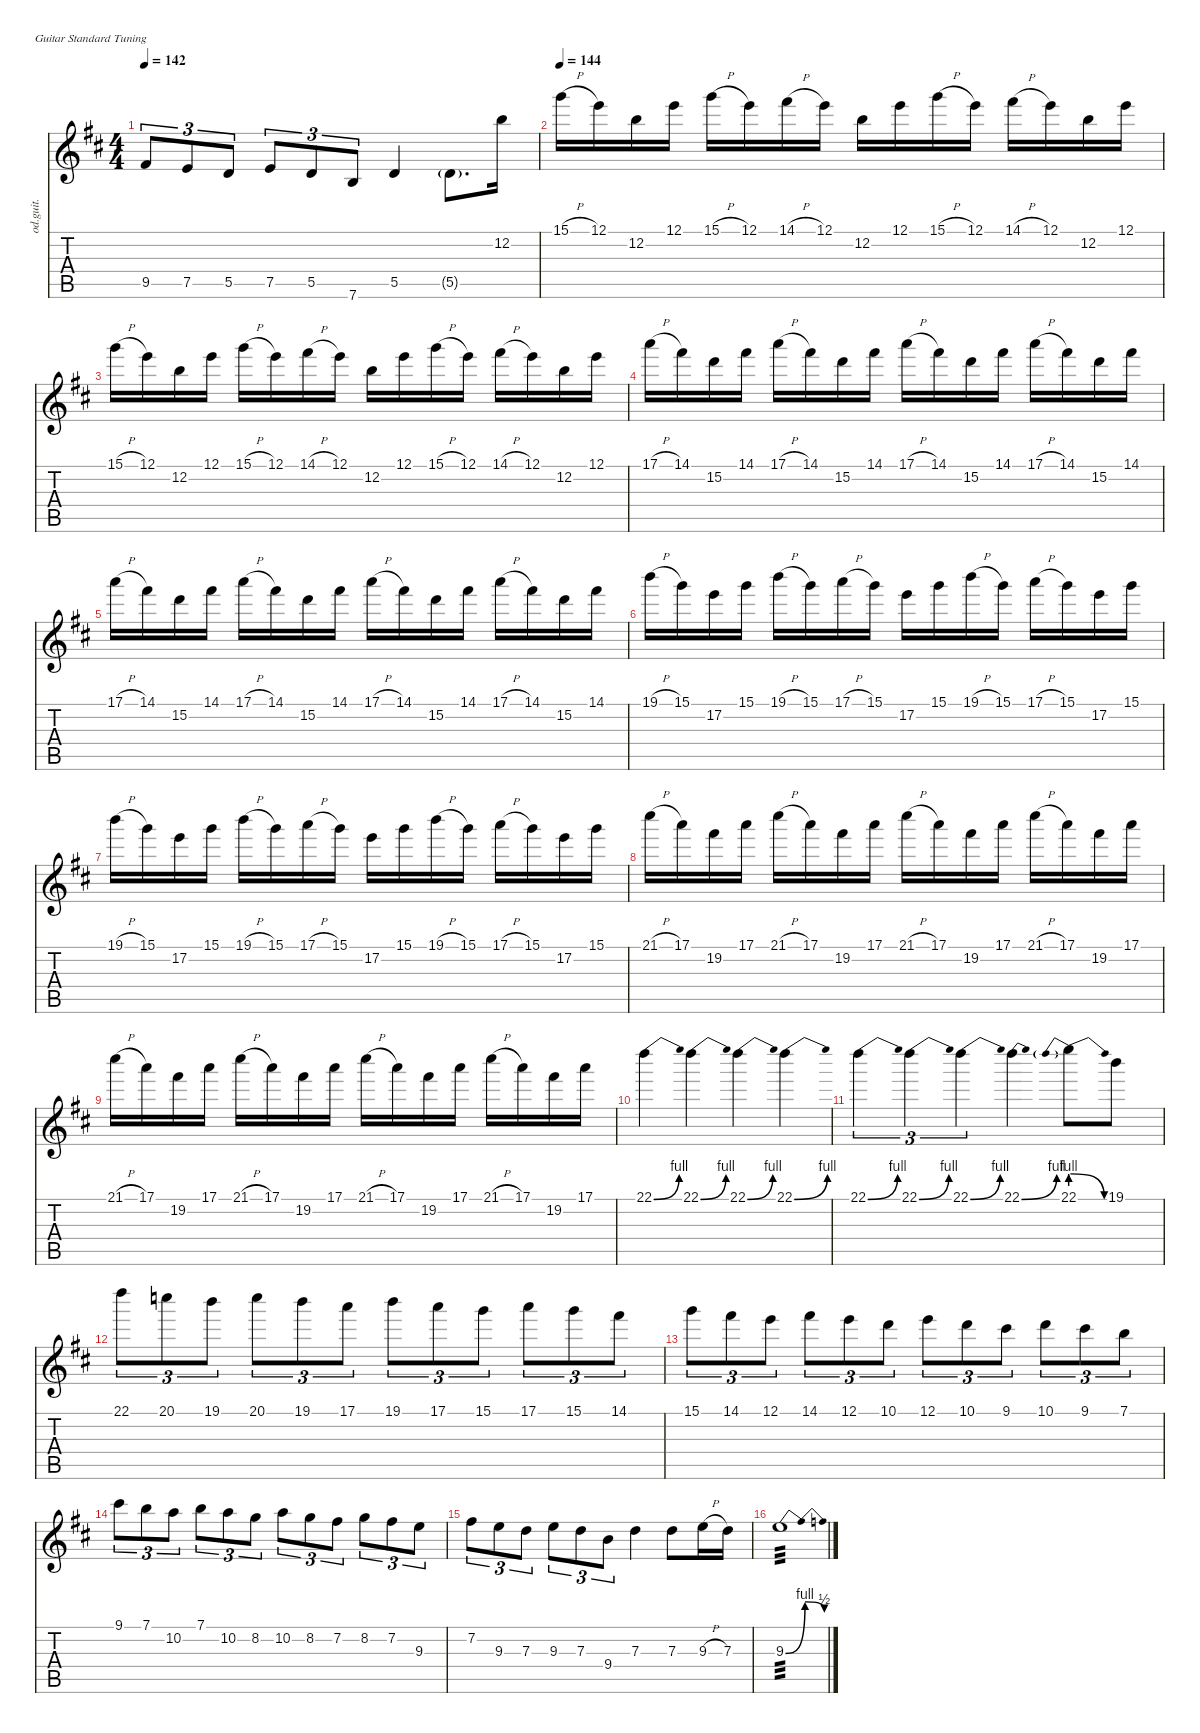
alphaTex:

\defaultSystemsLayout 4
\hideDynamics
\bracketExtendMode nobrackets
\otherSystemsTrackNameOrientation horizontal
\track ("Kirk - Lead Distortion" "od.guit.") {instrument distortionguitar}
\staff {score tabs}
\tuning (E4 B3 G3 D3 A2 E2)
\ts (4 4)
\tempo 142
\clef g2
\ks bminor
9.5{acc #}.8{tu (3 2) dy f beam Up} 7.5{acc forcenatural}.8{tu (3 2) beam Up} 5.5{acc forcenatural}.8{tu (3 2) beam Up} 7.5{acc forcenatural}.8{tu (3 2) beam Up} 5.5{acc forcenatural}.8{tu (3 2) beam Up} 7.6{acc forcenatural}.8{tu (3 2) beam Up} 5.5{acc forcenatural}.4{beam Up} 5.5{g acc forcenatural}.8{d dy mf beam Down} 12.2{acc forcenatural}.16{dy f beam Down} |
\tempo 144
15.1{h acc forcenatural}.16{beam Down} 12.1{acc forcenatural}.16{beam Down} 12.2{acc forcenatural}.16{beam Down} 12.1{acc forcenatural}.16{beam Down} 15.1{h acc forcenatural}.16{beam Down} 12.1{acc forcenatural}.16{beam Down} 14.1{h acc #}.16{beam Down} 12.1{acc forcenatural}.16{beam Down} 12.2{acc forcenatural}.16{beam Down} 12.1{acc forcenatural}.16{beam Down} 15.1{h acc forcenatural}.16{beam Down} 12.1{acc forcenatural}.16{beam Down} 14.1{h acc #}.16{beam Down} 12.1{acc forcenatural}.16{beam Down} 12.2{acc forcenatural}.16{beam Down} 12.1{acc forcenatural}.16{beam Down} |
15.1{h acc forcenatural}.16{beam Down} 12.1{acc forcenatural}.16{beam Down} 12.2{acc forcenatural}.16{beam Down} 12.1{acc forcenatural}.16{beam Down} 15.1{h acc forcenatural}.16{beam Down} 12.1{acc forcenatural}.16{beam Down} 14.1{h acc #}.16{beam Down} 12.1{acc forcenatural}.16{beam Down} 12.2{acc forcenatural}.16{beam Down} 12.1{acc forcenatural}.16{beam Down} 15.1{h acc forcenatural}.16{beam Down} 12.1{acc forcenatural}.16{beam Down} 14.1{h acc #}.16{beam Down} 12.1{acc forcenatural}.16{beam Down} 12.2{acc forcenatural}.16{beam Down} 12.1{acc forcenatural}.16{beam Down} |
17.1{h acc forcenatural}.16{beam Down} 14.1{acc #}.16{beam Down} 15.2{acc forcenatural}.16{beam Down} 14.1{acc #}.16{beam Down} 17.1{h acc forcenatural}.16{beam Down} 14.1{acc #}.16{beam Down} 15.2{acc forcenatural}.16{beam Down} 14.1{acc #}.16{beam Down} 17.1{h acc forcenatural}.16{beam Down} 14.1{acc #}.16{beam Down} 15.2{acc forcenatural}.16{beam Down} 14.1{acc #}.16{beam Down} 17.1{h acc forcenatural}.16{beam Down} 14.1{acc #}.16{beam Down} 15.2{acc forcenatural}.16{beam Down} 14.1{acc #}.16{beam Down} |
17.1{h acc forcenatural}.16{beam Down} 14.1{acc #}.16{beam Down} 15.2{acc forcenatural}.16{beam Down} 14.1{acc #}.16{beam Down} 17.1{h acc forcenatural}.16{beam Down} 14.1{acc #}.16{beam Down} 15.2{acc forcenatural}.16{beam Down} 14.1{acc #}.16{beam Down} 17.1{h acc forcenatural}.16{beam Down} 14.1{acc #}.16{beam Down} 15.2{acc forcenatural}.16{beam Down} 14.1{acc #}.16{beam Down} 17.1{h acc forcenatural}.16{beam Down} 14.1{acc #}.16{beam Down} 15.2{acc forcenatural}.16{beam Down} 14.1{acc #}.16{beam Down} |
19.1{h acc forcenatural}.16{beam Down} 15.1{acc forcenatural}.16{beam Down} 17.2{acc forcenatural}.16{beam Down} 15.1{acc forcenatural}.16{beam Down} 19.1{h acc forcenatural}.16{beam Down} 15.1{acc forcenatural}.16{beam Down} 17.1{h acc forcenatural}.16{beam Down} 15.1{acc forcenatural}.16{beam Down} 17.2{acc forcenatural}.16{beam Down} 15.1{acc forcenatural}.16{beam Down} 19.1{h acc forcenatural}.16{beam Down} 15.1{acc forcenatural}.16{beam Down} 17.1{h acc forcenatural}.16{beam Down} 15.1{acc forcenatural}.16{beam Down} 17.2{acc forcenatural}.16{beam Down} 15.1{acc forcenatural}.16{beam Down} |
19.1{h acc forcenatural}.16{beam Down} 15.1{acc forcenatural}.16{beam Down} 17.2{acc forcenatural}.16{beam Down} 15.1{acc forcenatural}.16{beam Down} 19.1{h acc forcenatural}.16{beam Down} 15.1{acc forcenatural}.16{beam Down} 17.1{h acc forcenatural}.16{beam Down} 15.1{acc forcenatural}.16{beam Down} 17.2{acc forcenatural}.16{beam Down} 15.1{acc forcenatural}.16{beam Down} 19.1{h acc forcenatural}.16{beam Down} 15.1{acc forcenatural}.16{beam Down} 17.1{h acc forcenatural}.16{beam Down} 15.1{acc forcenatural}.16{beam Down} 17.2{acc forcenatural}.16{beam Down} 15.1{acc forcenatural}.16{beam Down} |
21.1{h acc #}.16{beam Down} 17.1{acc forcenatural}.16{beam Down} 19.2{acc #}.16{beam Down} 17.1{acc forcenatural}.16{beam Down} 21.1{h acc #}.16{beam Down} 17.1{acc forcenatural}.16{beam Down} 19.2{acc #}.16{beam Down} 17.1{acc forcenatural}.16{beam Down} 21.1{h acc #}.16{beam Down} 17.1{acc forcenatural}.16{beam Down} 19.2{acc #}.16{beam Down} 17.1{acc forcenatural}.16{beam Down} 21.1{h acc #}.16{beam Down} 17.1{acc forcenatural}.16{beam Down} 19.2{acc #}.16{beam Down} 17.1{acc forcenatural}.16{beam Down} |
21.1{h acc #}.16{beam Down} 17.1{acc forcenatural}.16{beam Down} 19.2{acc #}.16{beam Down} 17.1{acc forcenatural}.16{beam Down} 21.1{h acc #}.16{beam Down} 17.1{acc forcenatural}.16{beam Down} 19.2{acc #}.16{beam Down} 17.1{acc forcenatural}.16{beam Down} 21.1{h acc #}.16{beam Down} 17.1{acc forcenatural}.16{beam Down} 19.2{acc #}.16{beam Down} 17.1{acc forcenatural}.16{beam Down} 21.1{h acc #}.16{beam Down} 17.1{acc forcenatural}.16{beam Down} 19.2{acc #}.16{beam Down} 17.1{acc forcenatural}.16{beam Down} |
22.1{be (bend 0 0 30 4) acc forcenatural}.4{beam Down} 22.1{be (bend 0 0 30 4) acc forcenatural}.4{beam Down} 22.1{be (bend 0 0 30 4) acc forcenatural}.4{beam Down} 22.1{be (bend 0 0 30 4) acc forcenatural}.4{beam Down} |
22.1{be (bend 0 0 30 4) acc forcenatural}.4{tu (3 2) beam Down} 22.1{be (bend 0 0 30 4) acc forcenatural}.4{tu (3 2) beam Down} 22.1{be (bend 0 0 30 4) acc forcenatural}.4{tu (3 2) beam Down} 22.1{be (bend 0 0 25.0000008 4) acc forcenatural}.4{beam Down} 22.1{be (prebendrelease 0 4 45 0)}.8{beam Down} 19.1{acc forcenatural}.8{beam Down} |
22.1{acc forcenatural}.8{tu (3 2) beam Down} 20.1{acc forcenatural}.8{tu (3 2) beam Down} 19.1{acc forcenatural}.8{tu (3 2) beam Down} 20.1{acc forcenatural}.8{tu (3 2) beam Down} 19.1{acc forcenatural}.8{tu (3 2) beam Down} 17.1{acc forcenatural}.8{tu (3 2) beam Down} 19.1{acc forcenatural}.8{tu (3 2) beam Down} 17.1{acc forcenatural}.8{tu (3 2) beam Down} 15.1{acc forcenatural}.8{tu (3 2) beam Down} 17.1{acc forcenatural}.8{tu (3 2) beam Down} 15.1{acc forcenatural}.8{tu (3 2) beam Down} 14.1{acc #}.8{tu (3 2) beam Down} |
15.1{acc forcenatural}.8{tu (3 2) beam Down} 14.1{acc #}.8{tu (3 2) beam Down} 12.1{acc forcenatural}.8{tu (3 2) beam Down} 14.1{acc #}.8{tu (3 2) beam Down} 12.1{acc forcenatural}.8{tu (3 2) beam Down} 10.1{acc forcenatural}.8{tu (3 2) beam Down} 12.1{acc forcenatural}.8{tu (3 2) beam Down} 10.1{acc forcenatural}.8{tu (3 2) beam Down} 9.1{acc #}.8{tu (3 2) beam Down} 10.1{acc forcenatural}.8{tu (3 2) beam Down} 9.1{acc #}.8{tu (3 2) beam Down} 7.1{acc forcenatural}.8{tu (3 2) beam Down} |
9.1{acc #}.8{tu (3 2) beam Down} 7.1{acc forcenatural}.8{tu (3 2) beam Down} 10.2{acc forcenatural}.8{tu (3 2) beam Down} 7.1{acc forcenatural}.8{tu (3 2) beam Down} 10.2{acc forcenatural}.8{tu (3 2) beam Down} 8.2{acc forcenatural}.8{tu (3 2) beam Down} 10.2{acc forcenatural}.8{tu (3 2) beam Down} 8.2{acc forcenatural}.8{tu (3 2) beam Down} 7.2{acc #}.8{tu (3 2) beam Down} 8.2{acc forcenatural}.8{tu (3 2) beam Down} 7.2{acc #}.8{tu (3 2) beam Down} 9.3{acc forcenatural}.8{tu (3 2) beam Down} |
7.2{acc #}.8{tu (3 2) beam Down} 9.3{acc forcenatural}.8{tu (3 2) beam Down} 7.3{acc forcenatural}.8{tu (3 2) beam Down} 9.3{acc forcenatural}.8{tu (3 2) beam Down} 7.3{acc forcenatural}.8{tu (3 2) beam Down} 9.4{acc forcenatural}.8{tu (3 2) beam Down} 7.3{acc forcenatural}.4{beam Down} 7.3{acc forcenatural}.8{beam Down} 9.3{h acc forcenatural}.16{beam Down} 7.3{acc forcenatural}.16{beam Down} |
9.3{be (bendrelease 0 0 30 4 30 4 60 2) acc forcenatural}.1{tp 3 beam Down}
